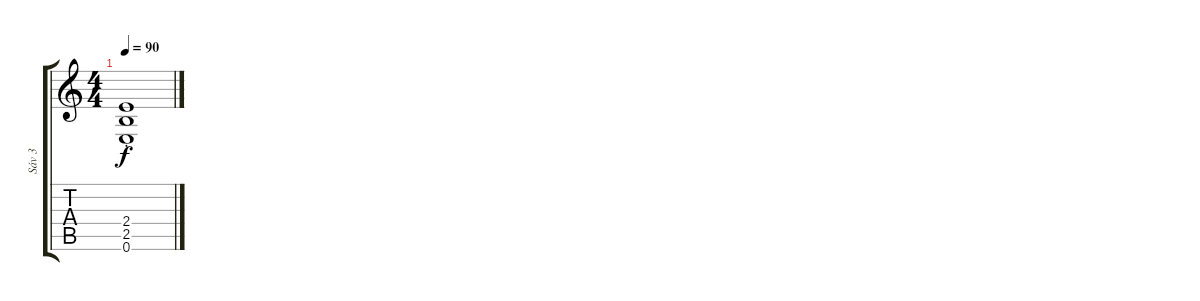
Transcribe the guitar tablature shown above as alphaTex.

\track ("Sáv 3" "Sáv 3") {instrument distortionguitar}
\staff {score tabs}
\tuning (E4 B3 G3 D3 A2 E2) {hide}
\ts (4 4)
\tempo 90
\clef g2
\ks c
(2.4{st} 2.5{st} 0.6{st}).1{dy f}
